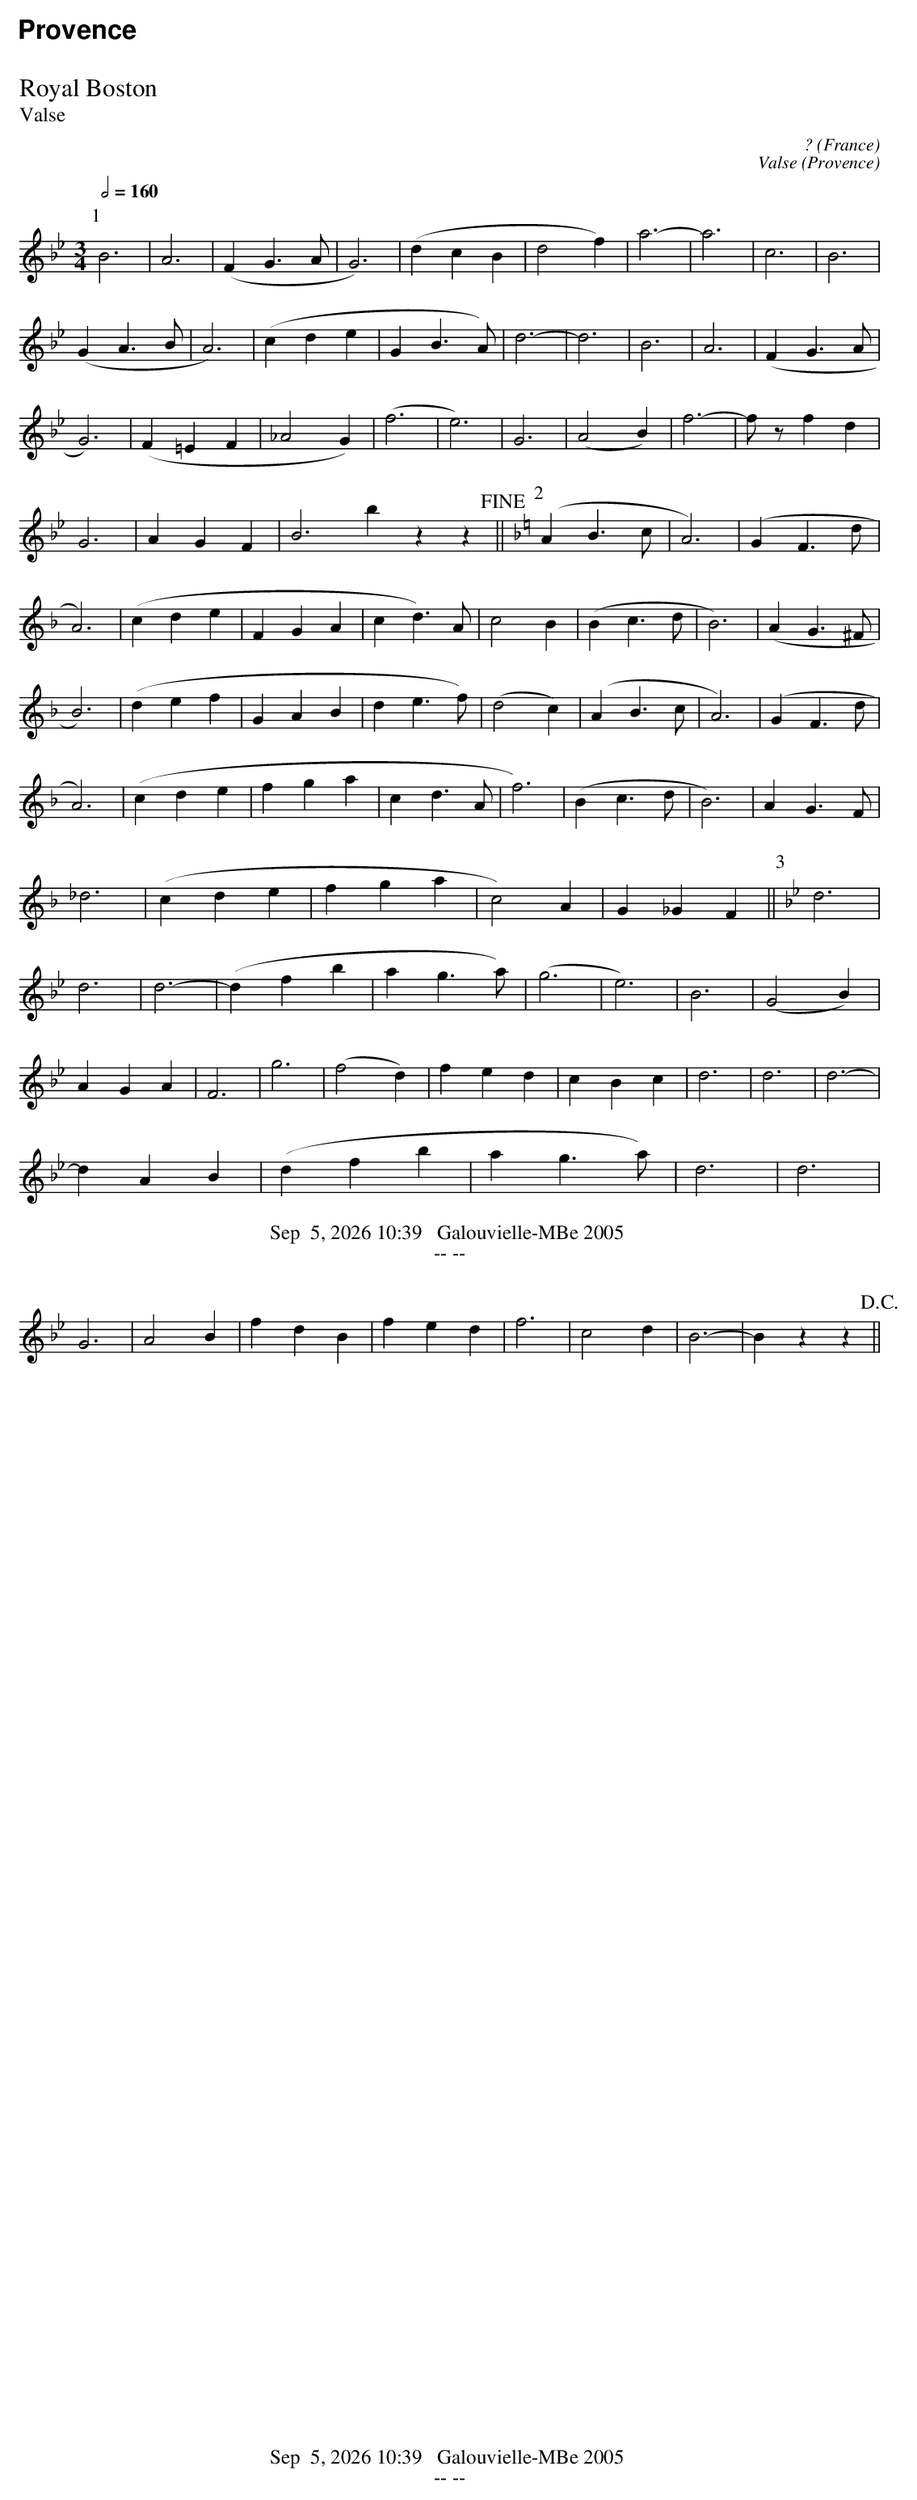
X:1
T:Royal Boston
T:Valse
O:France
C:?
M:3/4
L:1/4
Q:1/2=160
K:Bb
P:1
B3 | A3 | (FG>A | G3) | (dcB | d2f) | a3- | a3 | c3 | B3 | (GA>B | A3) | (cde | GB>A) |
d3- | d3 | B3 | A3 | (FG>A | G3) | (F=EF | _A2G) | (f3 | e3) | G3 | (A2B) | f3- | f/z/ fd | G3 | AGF | B3 bzz !fine! ||
K:F
P:2
(AB>c | A3) | (GF>d | A3) | (cde | FGA | cd>)A | c2B | (Bc>d | B3) |
(AG>^F | B3) | (def | GAB | de>f) | (d2c) | (AB>c | A3) | (GF>d | A3) | (cde | fga |
cd>A | f3) | (Bc>d | B3) | AG>F | _d3 | (cde | fga | c2)A | G_GF ||
P:3
K:Bb
d3 | d3 | d3- | (dfb | ag>a) | (g3 | e3) | B3 | (G2B) | AGA | F3 | g3 | (f2d) | fed | cBc | d3 | d3 | d3- | dAB |
(dfb | ag>a) | d3 | d3 | G3 | A2B | fdB | fed | f3 | c2d | B3- | Bzz !D.C.! ||
